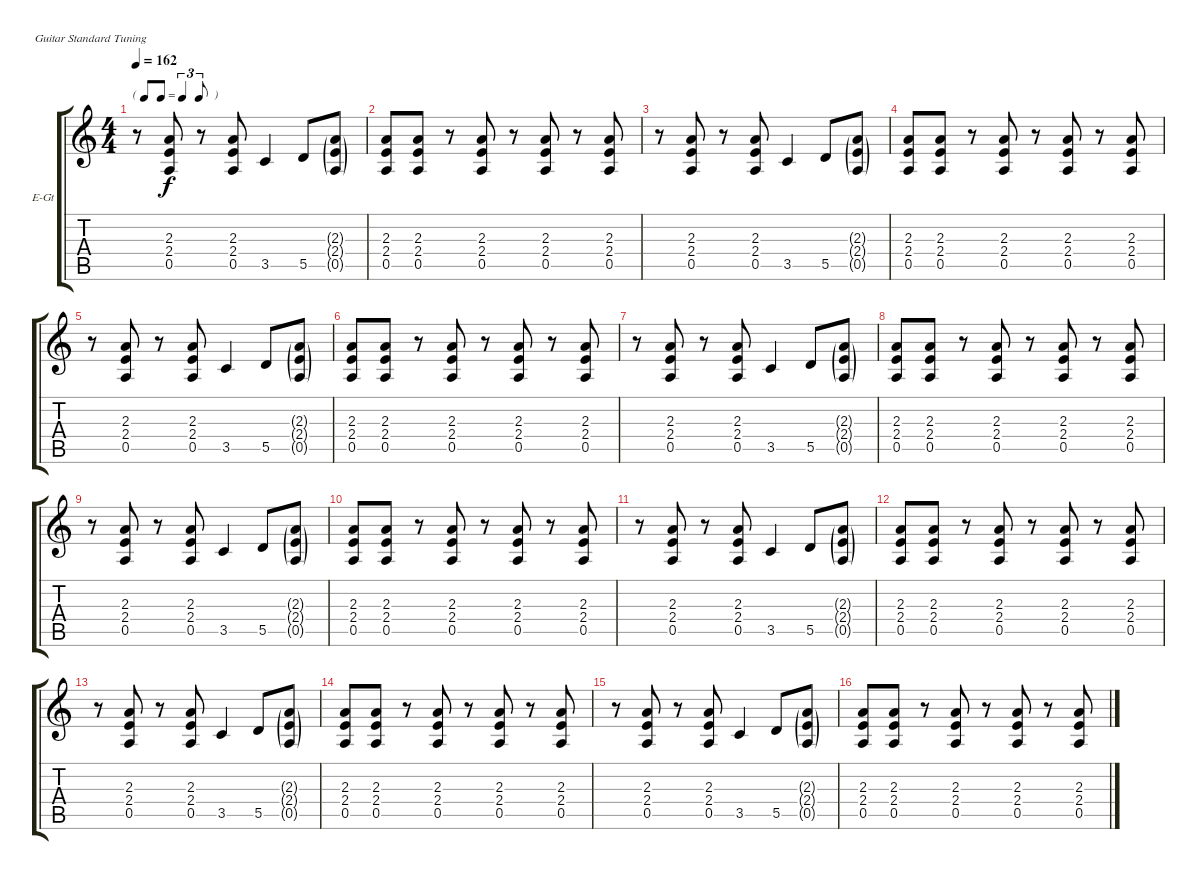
\bracketExtendMode groupsimilarinstruments
\firstSystemTrackNameOrientation horizontal
\otherSystemsTrackNameOrientation horizontal
\track ("Rhythm Guitar (Overdrive)" "E-Gt") {instrument distortionguitar}
\staff {score tabs}
\tuning (E4 B3 G3 D3 A2 E2)
\ts (4 4)
\tf triplet8th
\tempo 162
\clef g2
\ks c
r.8{dy f} (2.3 2.4 0.5).8 r.8 (2.3 2.4 0.5).8 3.5.4 5.5.8 (2.3{g} 2.4{g} 0.5{g}).8 |
(2.3 2.4 0.5).8 (2.3 2.4 0.5).8 r.8 (2.3 2.4 0.5).8 r.8 (2.3 2.4 0.5).8 r.8 (2.3 2.4 0.5).8 |
r.8 (2.3 2.4 0.5).8 r.8 (2.3 2.4 0.5).8 3.5.4 5.5.8 (2.3{g} 2.4{g} 0.5{g}).8 |
(2.3 2.4 0.5).8 (2.3 2.4 0.5).8 r.8 (2.3 2.4 0.5).8 r.8 (2.3 2.4 0.5).8 r.8 (2.3 2.4 0.5).8 |
r.8 (2.3 2.4 0.5).8 r.8 (2.3 2.4 0.5).8 3.5.4 5.5.8 (2.3{g} 2.4{g} 0.5{g}).8 |
(2.3 2.4 0.5).8 (2.3 2.4 0.5).8 r.8 (2.3 2.4 0.5).8 r.8 (2.3 2.4 0.5).8 r.8 (2.3 2.4 0.5).8 |
r.8 (2.3 2.4 0.5).8 r.8 (2.3 2.4 0.5).8 3.5.4 5.5.8 (2.3{g} 2.4{g} 0.5{g}).8 |
(2.3 2.4 0.5).8 (2.3 2.4 0.5).8 r.8 (2.3 2.4 0.5).8 r.8 (2.3 2.4 0.5).8 r.8 (2.3 2.4 0.5).8 |
r.8 (2.3 2.4 0.5).8 r.8 (2.3 2.4 0.5).8 3.5.4 5.5.8 (2.3{g} 2.4{g} 0.5{g}).8 |
(2.3 2.4 0.5).8 (2.3 2.4 0.5).8 r.8 (2.3 2.4 0.5).8 r.8 (2.3 2.4 0.5).8 r.8 (2.3 2.4 0.5).8 |
r.8 (2.3 2.4 0.5).8 r.8 (2.3 2.4 0.5).8 3.5.4 5.5.8 (2.3{g} 2.4{g} 0.5{g}).8 |
(2.3 2.4 0.5).8 (2.3 2.4 0.5).8 r.8 (2.3 2.4 0.5).8 r.8 (2.3 2.4 0.5).8 r.8 (2.3 2.4 0.5).8 |
r.8 (2.3 2.4 0.5).8 r.8 (2.3 2.4 0.5).8 3.5.4 5.5.8 (2.3{g} 2.4{g} 0.5{g}).8 |
(2.3 2.4 0.5).8 (2.3 2.4 0.5).8 r.8 (2.3 2.4 0.5).8 r.8 (2.3 2.4 0.5).8 r.8 (2.3 2.4 0.5).8 |
r.8 (2.3 2.4 0.5).8 r.8 (2.3 2.4 0.5).8 3.5.4 5.5.8 (2.3{g} 2.4{g} 0.5{g}).8 |
(2.3 2.4 0.5).8 (2.3 2.4 0.5).8 r.8 (2.3 2.4 0.5).8 r.8 (2.3 2.4 0.5).8 r.8 (2.3 2.4 0.5).8
